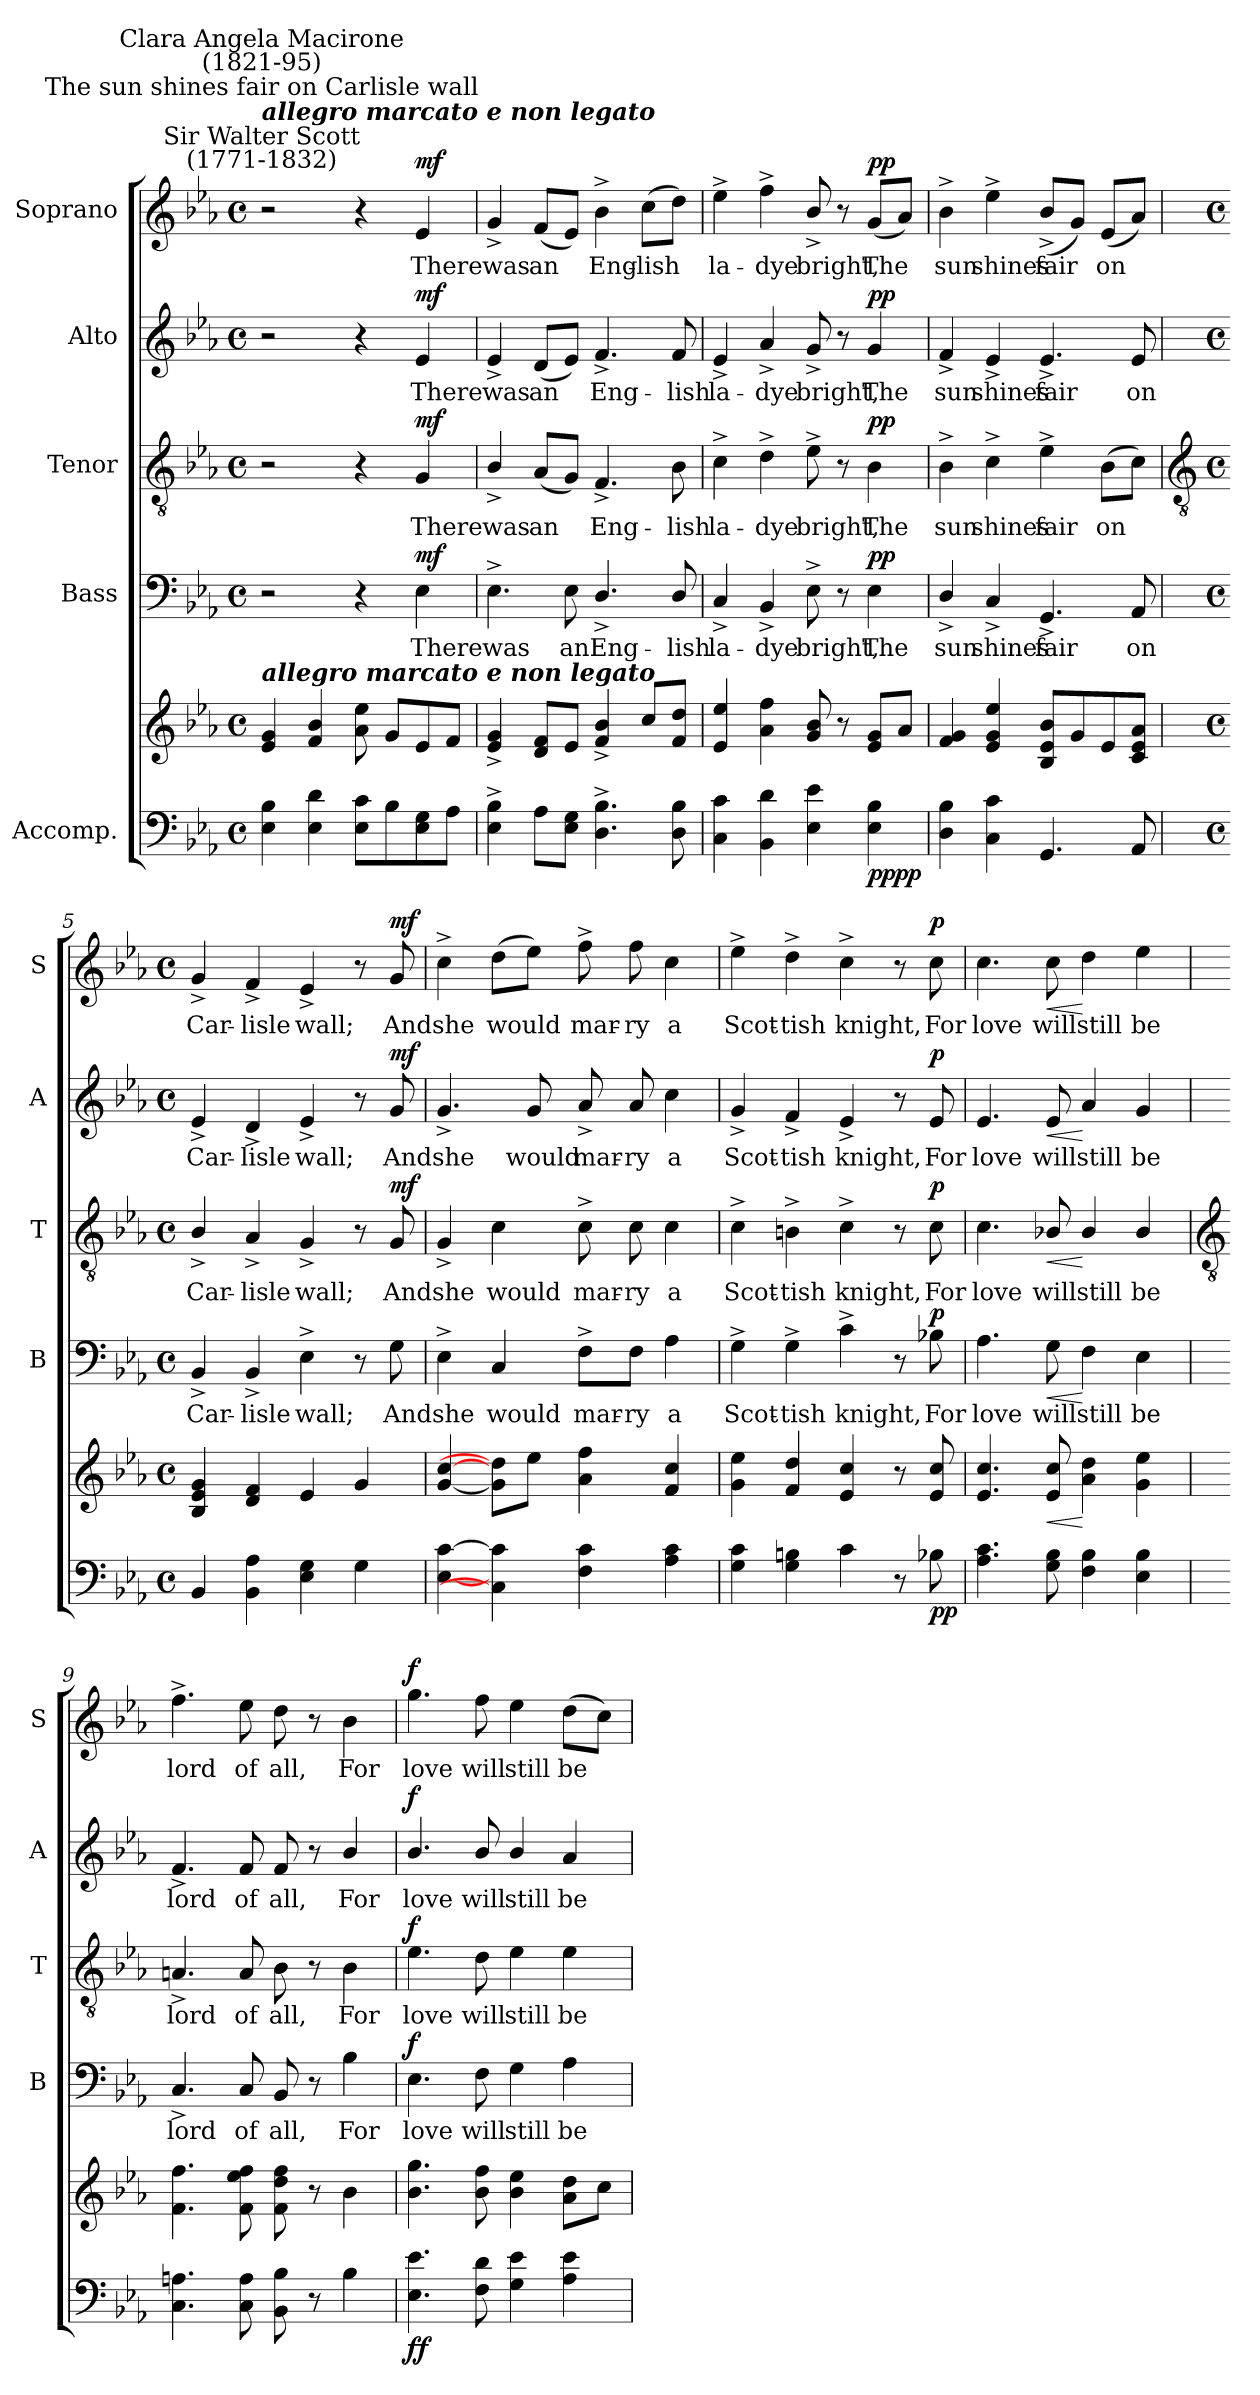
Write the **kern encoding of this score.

**kern	**kern	**dynam	**kern	**text	**dynam	**kern	**text	**dynam	**kern	**text	**dynam	**kern	**text	**dynam
*part5	*part5	*part5	*part4	*part4	*part4	*part3	*part3	*part3	*part2	*part2	*part2	*part1	*part1	*part1
*staff6	*staff5	*staff5/6	*staff4	*staff4	*staff4	*staff3	*staff3	*staff3	*staff2	*staff2	*staff2	*staff1	*staff1	*staff1
*I"Accomp.	*	*	*I"Bass	*	*	*I"Tenor	*	*	*I"Alto	*	*	*I"Soprano	*	*
*	*	*	*I'B	*	*	*I'T	*	*	*I'A	*	*	*I'S	*	*
*clefF4	*clefG2	*	*clefF4	*	*	*clefGv2	*	*	*clefG2	*	*	*clefG2	*	*
*k[b-e-a-]	*k[b-e-a-]	*	*k[b-e-a-]	*	*	*k[b-e-a-]	*	*	*k[b-e-a-]	*	*	*k[b-e-a-]	*	*
*E-:	*E-:	*	*E-:	*	*	*E-:	*	*	*E-:	*	*	*E-:	*	*
*M4/4	*M4/4	*	*M4/4	*	*	*M4/4	*	*	*M4/4	*	*	*M4/4	*	*
*met(c)	*met(c)	*	*met(c)	*	*	*met(c)	*	*	*met(c)	*	*	*met(c)	*	*
*MM138	*MM138	*	*MM138	*	*	*MM138	*	*	*MM138	*	*	*MM138	*	*
=1	=1	=1	=1	=1	=1	=1	=1	=1	=1	=1	=1	=1	=1	=1
!	!	!	!	!	!	!	!	!	!	!	!	!LO:TX:a:cj:t=Sir Walter Scott\n(1771-1832)	!	!
!	!	!	!	!	!	!	!	!	!	!	!	!LO:TX:a:Bi:t=allegro marcato e non legato	!	!
!	!	!	!	!	!	!	!	!	!	!	!	!LO:TX:a:cj:t=The sun shines fair on Carlisle wall	!	!
!	!	!	!	!	!	!	!	!	!	!	!	!LO:TX:a:cj:t=Clara Angela Macirone\n(1821-95)	!	!
!	!LO:TX:a:Bi:t=allegro marcato e non legato	!	!	!	!	!	!	!	!	!	!	!	!	!
!	!	!LO:DY:b=2	!	!	!	!	!	!	!	!	!	!	!	!
!	!	!LO:DY:n=1:b	!	!	!	!	!	!	!	!	!	!	!	!
4E- 4B-	4e- 4g	mf mf	2r	.	.	2r	.	.	2r	.	.	2r	.	.
4E- 4d	4f 4b-	.	.	.	.	.	.	.	.	.	.	.	.	.
8E- 8cL	8a- 8ee-	.	4r	.	.	4r	.	.	4r	.	.	4r	.	.
8B-	8gL	.	.	.	.	.	.	.	.	.	.	.	.	.
*	*MM138	*	*	*	*	*	*	*	*	*	*	*	*	*
!	!	!	!	!LO:LY:b	!LO:DY:b	!	!LO:LY:b	!LO:DY:b	!	!LO:LY:b	!LO:DY:b	!	!LO:LY:b	!LO:DY:b
8E- 8G	8e-	.	4E-	There	mf	4G	There	mf	4e-	There	mf	4e-	There	mf
8A-J	8fJ	.	.	.	.	.	.	.	.	.	.	.	.	.
=2	=2	=2	=2	=2	=2	=2	=2	=2	=2	=2	=2	=2	=2	=2
!	!	!	!	!LO:LY:b	!	!	!LO:LY:b	!	!	!LO:LY:b	!	!	!LO:LY:b	!
4E-^ 4B-^	4e-^ 4g^	.	4.E-^	was	.	4B-^/	was	.	4e-^	was	.	4g^	was	.
!	!	!	!	!	!	!	!LO:LY:b	!	!	!LO:LY:b	!	!	!LO:LY:b	!
8A-L	8d 8fL	.	.	.	.	(<8A-L	an	.	(<8dL	an	.	(<8fL	an	.
!	!	!	!	!LO:LY:b	!	!	!	!	!	!	!	!	!	!
8E- 8GJ	8e-J	.	8E-	an	.	8GJ)	.	.	8e-J)	.	.	8e-J)	.	.
!	!	!	!	!LO:LY:b	!	!	!LO:LY:b	!	!	!LO:LY:b	!	!	!LO:LY:b	!
4.D\^ 4.B-\^	4f^ 4b-^	.	4.D^/	Eng-	.	4.F^	Eng-	.	4.f^	Eng-	.	4b-^	Eng-	.
!	!	!	!	!	!	!	!	!	!	!	!	!	!LO:LY:b	!
.	8ccL	.	.	.	.	.	.	.	.	.	.	(>8ccL	-lish	.
!	!	!	!	!LO:LY:b	!	!	!LO:LY:b	!	!	!LO:LY:b	!	!	!	!
8D\ 8B-\	8f 8ddJ	.	8D/	-lish	.	8B-	-lish	.	8f	-lish	.	8ddJ)	.	.
=3	=3	=3	=3	=3	=3	=3	=3	=3	=3	=3	=3	=3	=3	=3
!	!	!	!	!LO:LY:b	!	!	!LO:LY:b	!	!	!LO:LY:b	!	!	!LO:LY:b	!
4C 4c	4e- 4ee-	.	4C^	la-	.	4c^	la-	.	4e-^	la-	.	4ee-^	la-	.
!	!	!	!	!LO:LY:b	!	!	!LO:LY:b	!	!	!LO:LY:b	!	!	!LO:LY:b	!
4BB- 4d	4a- 4ff	.	4BB-^	-dye	.	4d^	-dye	.	4a-^	-dye	.	4ff^	-dye	.
!	!	!	!	!LO:LY:b	!	!	!LO:LY:b	!	!	!LO:LY:b	!	!	!LO:LY:b	!
4E- 4e-	8g/ 8b-/	.	8E-^	bright,	.	8e-^	bright,	.	8g^	bright,	.	8b-^/	bright,	.
.	8r	.	8r	.	.	8r	.	.	8r	.	.	8r	.	.
!	!	!LO:DY:b=2	!	!LO:LY:b	!	!	!LO:LY:b	!	!	!LO:LY:b	!	!	!LO:LY:b	!
!	!	!LO:DY:n=1:b	!	!	!LO:DY:b	!	!	!LO:DY:b	!	!	!LO:DY:b	!	!	!LO:DY:b
4E- 4B-	8e- 8gL	pp pp	4E-	The	pp	4B-	The	pp	4g	The	pp	(<8gL	The	pp
.	8a-J	.	.	.	.	.	.	.	.	.	.	8a-J)	.	.
=4	=4	=4	=4	=4	=4	=4	=4	=4	=4	=4	=4	=4	=4	=4
!	!	!	!	!LO:LY:b	!	!	!LO:LY:b	!	!	!LO:LY:b	!	!	!LO:LY:b	!
4D\ 4B-\	4f 4g	.	4D^/	sun	.	4B-^	sun	.	4f^	sun	.	4b-^	sun	.
!	!	!	!	!LO:LY:b	!	!	!LO:LY:b	!	!	!LO:LY:b	!	!	!LO:LY:b	!
4C 4c	4e- 4g 4ee-	.	4C^	shines	.	4c^	shines	.	4e-^	shines	.	4ee-^	shines	.
!	!	!	!	!LO:LY:b	!	!	!LO:LY:b	!	!	!LO:LY:b	!	!	!LO:LY:b	!
4.GG	8B- 8e- 8b-L	.	4.GG^	fair	.	4e-^	fair	.	4.e-^	fair	.	(<8b-^L	fair	.
.	8g	.	.	.	.	.	.	.	.	.	.	8gJ)	.	.
!	!	!	!	!	!	!	!LO:LY:b	!	!	!	!	!	!LO:LY:b	!
.	8e-	.	.	.	.	(>8B-L	on	.	.	.	.	(<8e-L	on	.
!	!	!	!	!LO:LY:b	!	!	!	!	!	!LO:LY:b	!	!	!	!
8AA-	8c 8e- 8a-J	.	8AA-	on	.	8cJ)	.	.	8e-	on	.	8a-J)	.	.
!!LO:LB:g=z
=5	=5	=5	=5	=5	=5	=5	=5	=5	=5	=5	=5	=5	=5	=5
*	*	*	*	*	*	*clefGv2	*	*	*	*	*	*	*	*
*M4/4	*M4/4	*	*M4/4	*	*	*M4/4	*	*	*M4/4	*	*	*M4/4	*	*
*met(c)	*met(c)	*	*met(c)	*	*	*met(c)	*	*	*met(c)	*	*	*met(c)	*	*
!	!	!	!	!LO:LY:b	!	!	!LO:LY:b	!	!	!LO:LY:b	!	!	!LO:LY:b	!
4BB-	4B- 4e- 4g	.	4BB-^	Car-	.	4B-^/	Car-	.	4e-^	Car-	.	4g^	Car-	.
!	!	!	!	!LO:LY:b	!	!	!LO:LY:b	!	!	!LO:LY:b	!	!	!LO:LY:b	!
4BB- 4A-	4d 4f	.	4BB-^	-lisle	.	4A-^	-lisle	.	4d^	-lisle	.	4f^	-lisle	.
!	!	!	!	!LO:LY:b	!	!	!LO:LY:b	!	!	!LO:LY:b	!	!	!LO:LY:b	!
4E- 4G	4e-	.	4E-^	wall;	.	4G^	wall;	.	4e-^	wall;	.	4e-^	wall;	.
!	!	!LO:DY:b=2	!	!	!	!	!	!	!	!	!	!	!	!
!	!	!LO:DY:n=1:b	!	!	!	!	!	!	!	!	!	!	!	!
4G	4g	mf mf	8r	.	.	8r	.	.	8r	.	.	8r	.	.
!	!	!	!	!LO:LY:b	!	!	!LO:LY:b	!LO:DY:b	!	!LO:LY:b	!LO:DY:b	!	!LO:LY:b	!LO:DY:b
.	.	.	8G	And	.	8G	And	mf	8g	And	mf	8g	And	mf
=6	=6	=6	=6	=6	=6	=6	=6	=6	=6	=6	=6	=6	=6	=6
!	!	!	!	!LO:LY:b	!	!	!LO:LY:b	!	!	!LO:LY:b	!	!	!LO:LY:b	!
[4E- [4c	[4g [4cc	.	4E-^	she	.	4G^	she	.	4.g^	she	.	4cc^	she	.
!	!	!	!	!LO:LY:b	!	!	!LO:LY:b	!	!	!	!	!	!LO:LY:b	!
4C] 4c]	8g] 8dd]L	.	4C	would	.	4c	would	.	.	.	.	(>8ddL	would	.
!	!	!	!	!	!	!	!	!	!	!LO:LY:b	!	!	!	!
.	8ee-J	.	.	.	.	.	.	.	8g	would	.	8ee-J)	.	.
!	!	!	!	!LO:LY:b	!	!	!LO:LY:b	!	!	!LO:LY:b	!	!	!LO:LY:b	!
4F 4c	4a- 4ff	.	8F^\L	mar-	.	8c^	mar-	.	8a-^	mar-	.	8ff^	mar-	.
!	!	!	!	!LO:LY:b	!	!	!LO:LY:b	!	!	!LO:LY:b	!	!	!LO:LY:b	!
.	.	.	8F\J	-ry	.	8c	-ry	.	8a-	-ry	.	8ff	-ry	.
!	!	!	!	!LO:LY:b	!	!	!LO:LY:b	!	!	!LO:LY:b	!	!	!LO:LY:b	!
4A- 4c	4f 4cc	.	4A-	a	.	4c	a	.	4cc	a	.	4cc	a	.
=7	=7	=7	=7	=7	=7	=7	=7	=7	=7	=7	=7	=7	=7	=7
!	!	!	!	!LO:LY:b	!	!	!LO:LY:b	!	!	!LO:LY:b	!	!	!LO:LY:b	!
4G 4c	4g 4ee-	.	4G^	Scot-	.	4c^	Scot-	.	4g^	Scot-	.	4ee-^	Scot-	.
!	!	!	!	!LO:LY:b	!	!	!LO:LY:b	!	!	!LO:LY:b	!	!	!LO:LY:b	!
4G 4Bn	4f 4dd	.	4G^	-tish	.	4Bn^	-tish	.	4f^	-tish	.	4dd^	-tish	.
!	!	!	!	!LO:LY:b	!	!	!LO:LY:b	!	!	!LO:LY:b	!	!	!LO:LY:b	!
4c	4e- 4cc	.	4c^	knight,	.	4c^	knight,	.	4e-^	knight,	.	4cc^	knight,	.
8r	8r	.	8r	.	.	8r	.	.	8r	.	.	8r	.	.
!	!	!LO:DY:b=2	!	!LO:LY:b	!	!	!LO:LY:b	!	!	!LO:LY:b	!	!	!LO:LY:b	!
!	!	!LO:DY:n=1:b	!	!	!LO:DY:b	!	!	!LO:DY:b	!	!	!LO:DY:b	!	!	!LO:DY:b
8B-X	8e- 8cc	p p	8B-X	For	p	8c	For	p	8e-	For	p	8cc	For	p
=8	=8	=8	=8	=8	=8	=8	=8	=8	=8	=8	=8	=8	=8	=8
!	!	!	!	!LO:LY:b	!	!	!LO:LY:b	!	!	!LO:LY:b	!	!	!LO:LY:b	!
4.A- 4.c	4.e- 4.cc	.	4.A-	love	.	4.c	love	.	4.e-	love	.	4.cc	love	.
!	!	!LO:HP:b	!	!LO:LY:b	!LO:HP:b	!	!LO:LY:b	!LO:HP:b	!	!LO:LY:b	!LO:HP:b	!	!LO:LY:b	!LO:HP:b
8G 8B-	8e- 8cc	<	8G	will	<	8B-X/	will	<	8e-	will	<	8cc	will	<
!	!	!	!	!LO:LY:b	!	!	!LO:LY:b	!	!	!LO:LY:b	!	!	!LO:LY:b	!
4F 4B-	4a- 4dd	[	4F	still	[	4B-/	still	[	4a-	still	[	4dd	still	[
!	!	!	!	!LO:LY:b	!	!	!LO:LY:b	!	!	!LO:LY:b	!	!	!LO:LY:b	!
4E- 4B-	4g 4ee-	.	4E-	be	.	4B-/	be	.	4g	be	.	4ee-	be	.
!!LO:LB:g=z
=9	=9	=9	=9	=9	=9	=9	=9	=9	=9	=9	=9	=9	=9	=9
*	*	*	*	*	*	*clefGv2	*	*	*	*	*	*	*	*
!	!	!	!	!LO:LY:b	!	!	!LO:LY:b	!	!	!LO:LY:b	!	!	!LO:LY:b	!
4.C 4.An	4.f 4.ff	.	4.C^	lord	.	4.An^	lord	.	4.f^	lord	.	4.ff^	lord	.
!	!	!	!	!LO:LY:b	!	!	!LO:LY:b	!	!	!LO:LY:b	!	!	!LO:LY:b	!
8C 8A	8f 8ee- 8ff	.	8C	of	.	8A	of	.	8f	of	.	8ee-	of	.
!	!	!	!	!LO:LY:b	!	!	!LO:LY:b	!	!	!LO:LY:b	!	!	!LO:LY:b	!
8BB- 8B-	8f 8dd 8ff	.	8BB-	all,	.	8B-	all,	.	8f	all,	.	8dd	all,	.
8r	8r	.	8r	.	.	8r	.	.	8r	.	.	8r	.	.
!	!	!	!	!LO:LY:b	!	!	!LO:LY:b	!	!	!LO:LY:b	!	!	!LO:LY:b	!
4B-	4b-	.	4B-	For	.	4B-	For	.	4b-/	For	.	4b-	For	.
=10	=10	=10	=10	=10	=10	=10	=10	=10	=10	=10	=10	=10	=10	=10
!	!	!LO:DY:b=2	!	!LO:LY:b	!	!	!LO:LY:b	!	!	!LO:LY:b	!	!	!LO:LY:b	!
!	!	!LO:DY:n=1:b	!	!	!LO:DY:b	!	!	!LO:DY:b	!	!	!LO:DY:b	!	!	!LO:DY:b
4.E- 4.e-	4.b- 4.gg	f f	4.E-	love	f	4.e-	love	f	4.b-/	love	f	4.gg	love	f
!	!	!	!	!LO:LY:b	!	!	!LO:LY:b	!	!	!LO:LY:b	!	!	!LO:LY:b	!
8F 8d	8b- 8ff	.	8F	will	.	8d	will	.	8b-/	will	.	8ff	will	.
!	!	!	!	!LO:LY:b	!	!	!LO:LY:b	!	!	!LO:LY:b	!	!	!LO:LY:b	!
4G 4e-	4b- 4ee-	.	4G	still	.	4e-	still	.	4b-/	still	.	4ee-	still	.
!	!	!	!	!LO:LY:b	!	!	!LO:LY:b	!	!	!LO:LY:b	!	!	!LO:LY:b	!
4A- 4e-	8a- 8ddL	.	4A-	be	.	4e-	be	.	4a-	be	.	(>8ddL	be	.
.	8ccJ	.	.	.	.	.	.	.	.	.	.	8ccJ)	.	.
=	=	=	=	=	=	=	=	=	=	=	=	=	=	=
*-	*-	*-	*-	*-	*-	*-	*-	*-	*-	*-	*-	*-	*-	*-
